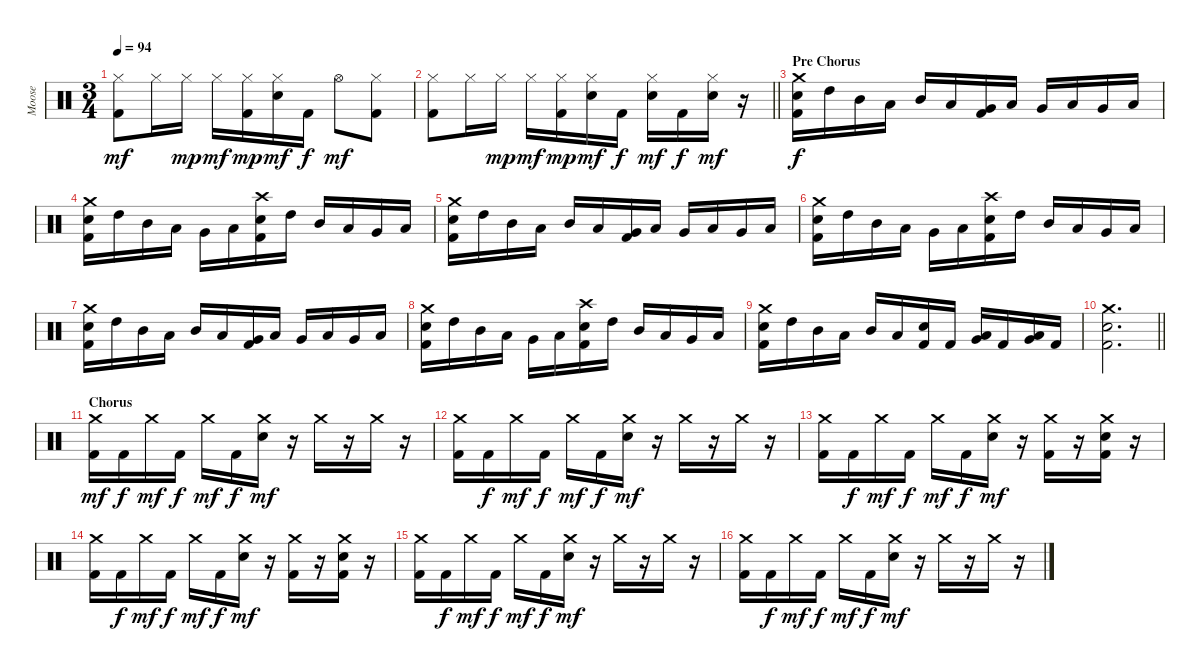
\track ("Moose" "Moose") {instrument percussion}
\staff {score}
\articulation defaults
\ts (3 4)
\tempo 94
\clef neutral
\ks c
("Kick (hit) 2" "Hi-Hat (closed)").8{dy mf} "Hi-Hat (closed)".16 "Hi-Hat (closed)".16{dy mp} "Hi-Hat (closed)".16{dy mf} ("Kick (hit) 2" "Hi-Hat (closed)").16{dy mp} ("Snare (hit) 2" "Hi-Hat (closed)").16{dy mf} "Kick (hit) 2".16{dy f} "Hi-Hat (open)".8{dy mf} ("Kick (hit) 2" "Hi-Hat (closed)").8 |
\barLineRight lightlight
("Kick (hit) 2" "Hi-Hat (closed)").8 "Hi-Hat (closed)".16 "Hi-Hat (closed)".16{dy mp} "Hi-Hat (closed)".16{dy mf} ("Kick (hit) 2" "Hi-Hat (closed)").16{dy mp} ("Snare (hit) 2" "Hi-Hat (closed)").16{dy mf} "Kick (hit) 2".16{dy f} ("Snare (hit) 2" "Hi-Hat (closed)").16{dy mf} "Kick (hit) 2".16{dy f} ("Snare (hit) 2" "Hi-Hat (closed)").16{dy mf} r.16 |
\section ("" "Pre Chorus")
("Kick (hit) 2" "Snare (hit) 2" "Crash medium (hit)").16{dy f} "High Tom (hit)".16 "Mid Tom (hit)".16 "Low Tom (hit)".16 "Mid Tom (hit)".16 "Low Tom (hit)".16 ("Kick (hit) 2" "Very Low Tom (hit)").16 "Low Tom (hit)".16 "Very Low Tom (hit)".16 "Low Floor Tom (hit)".16 "Very Low Tom (hit)".16 "Low Floor Tom (hit)".16 |
("Kick (hit) 2" "Snare (hit) 2" "Crash medium (hit)").16 "High Tom (hit)".16 "Mid Tom (hit)".16 "Low Tom (hit)".16 "Very Low Tom (hit)".16 "Low Floor Tom (hit)".16 ("Kick (hit) 2" "Snare (hit) 2" "Crash high (hit)").16 "High Tom (hit)".16 "Mid Tom (hit)".16 "Low Tom (hit)".16 "Very Low Tom (hit)".16 "Low Floor Tom (hit)".16 |
("Kick (hit) 2" "Snare (hit) 2" "Crash medium (hit)").16 "High Tom (hit)".16 "Mid Tom (hit)".16 "Low Tom (hit)".16 "Mid Tom (hit)".16 "Low Tom (hit)".16 ("Kick (hit) 2" "Very Low Tom (hit)").16 "Low Tom (hit)".16 "Very Low Tom (hit)".16 "Low Floor Tom (hit)".16 "Very Low Tom (hit)".16 "Low Floor Tom (hit)".16 |
("Kick (hit) 2" "Snare (hit) 2" "Crash medium (hit)").16 "High Tom (hit)".16 "Mid Tom (hit)".16 "Low Tom (hit)".16 "Very Low Tom (hit)".16 "Low Floor Tom (hit)".16 ("Kick (hit) 2" "Snare (hit) 2" "Crash high (hit)").16 "High Tom (hit)".16 "Mid Tom (hit)".16 "Low Tom (hit)".16 "Very Low Tom (hit)".16 "Low Floor Tom (hit)".16 |
("Kick (hit) 2" "Snare (hit) 2" "Crash medium (hit)").16 "High Tom (hit)".16 "Mid Tom (hit)".16 "Low Tom (hit)".16 "Mid Tom (hit)".16 "Low Tom (hit)".16 ("Kick (hit) 2" "Very Low Tom (hit)").16 "Low Tom (hit)".16 "Very Low Tom (hit)".16 "Low Floor Tom (hit)".16 "Very Low Tom (hit)".16 "Low Floor Tom (hit)".16 |
("Kick (hit) 2" "Snare (hit) 2" "Crash medium (hit)").16 "High Tom (hit)".16 "Mid Tom (hit)".16 "Low Tom (hit)".16 "Very Low Tom (hit)".16 "Low Floor Tom (hit)".16 ("Kick (hit) 2" "Snare (hit) 2" "Crash high (hit)").16 "High Tom (hit)".16 "Mid Tom (hit)".16 "Low Tom (hit)".16 "Very Low Tom (hit)".16 "Low Floor Tom (hit)".16 |
("Kick (hit) 2" "Snare (hit) 2" "Crash medium (hit)").16 "High Tom (hit)".16 "Mid Tom (hit)".16 "Low Tom (hit)".16 "Mid Tom (hit)".16 "Low Tom (hit)".16 ("Kick (hit) 2" "Snare (hit) 2").16 "Kick (hit) 2".16 ("Low Tom (hit)" "Very Low Tom (hit)").16 "Kick (hit) 2".16 ("Very Low Tom (hit)" "Low Floor Tom (hit)").16 "Kick (hit) 2".16 |
\barLineRight lightlight
("Kick (hit) 2" "Snare (hit) 2" "Crash medium (hit)").2{d} |
\section ("" "Chorus")
("Kick (hit) 2" "Crash medium (hit)").16{dy mf} "Kick (hit) 2".16{dy f} "Crash medium (hit)".16{dy mf} "Kick (hit) 2".16{dy f} "Crash medium (hit)".16{dy mf} "Kick (hit) 2".16{dy f} ("Snare (hit) 2" "Crash medium (hit)").16{dy mf} r.16 "Crash medium (hit)".16 r.16 "Crash medium (hit)".16 r.16 |
("Kick (hit) 2" "Crash medium (hit)").16 "Kick (hit) 2".16{dy f} "Crash medium (hit)".16{dy mf} "Kick (hit) 2".16{dy f} "Crash medium (hit)".16{dy mf} "Kick (hit) 2".16{dy f} ("Snare (hit) 2" "Crash medium (hit)").16{dy mf} r.16 "Crash medium (hit)".16 r.16 "Crash medium (hit)".16 r.16 |
("Kick (hit) 2" "Crash medium (hit)").16 "Kick (hit) 2".16{dy f} "Crash medium (hit)".16{dy mf} "Kick (hit) 2".16{dy f} "Crash medium (hit)".16{dy mf} "Kick (hit) 2".16{dy f} ("Snare (hit) 2" "Crash medium (hit)").16{dy mf} r.16 ("Kick (hit) 2" "Crash medium (hit)").16 r.16 ("Kick (hit) 2" "Snare (hit) 2" "Crash medium (hit)").16 r.16 |
("Kick (hit) 2" "Crash medium (hit)").16 "Kick (hit) 2".16{dy f} "Crash medium (hit)".16{dy mf} "Kick (hit) 2".16{dy f} "Crash medium (hit)".16{dy mf} "Kick (hit) 2".16{dy f} ("Snare (hit) 2" "Crash medium (hit)").16{dy mf} r.16 ("Kick (hit) 2" "Crash medium (hit)").16 r.16 ("Kick (hit) 2" "Snare (hit) 2" "Crash medium (hit)").16 r.16 |
("Kick (hit) 2" "Crash medium (hit)").16 "Kick (hit) 2".16{dy f} "Crash medium (hit)".16{dy mf} "Kick (hit) 2".16{dy f} "Crash medium (hit)".16{dy mf} "Kick (hit) 2".16{dy f} ("Snare (hit) 2" "Crash medium (hit)").16{dy mf} r.16 "Crash medium (hit)".16 r.16 "Crash medium (hit)".16 r.16 |
("Kick (hit) 2" "Crash medium (hit)").16 "Kick (hit) 2".16{dy f} "Crash medium (hit)".16{dy mf} "Kick (hit) 2".16{dy f} "Crash medium (hit)".16{dy mf} "Kick (hit) 2".16{dy f} ("Snare (hit) 2" "Crash medium (hit)").16{dy mf} r.16 "Crash medium (hit)".16 r.16 "Crash medium (hit)".16 r.16
